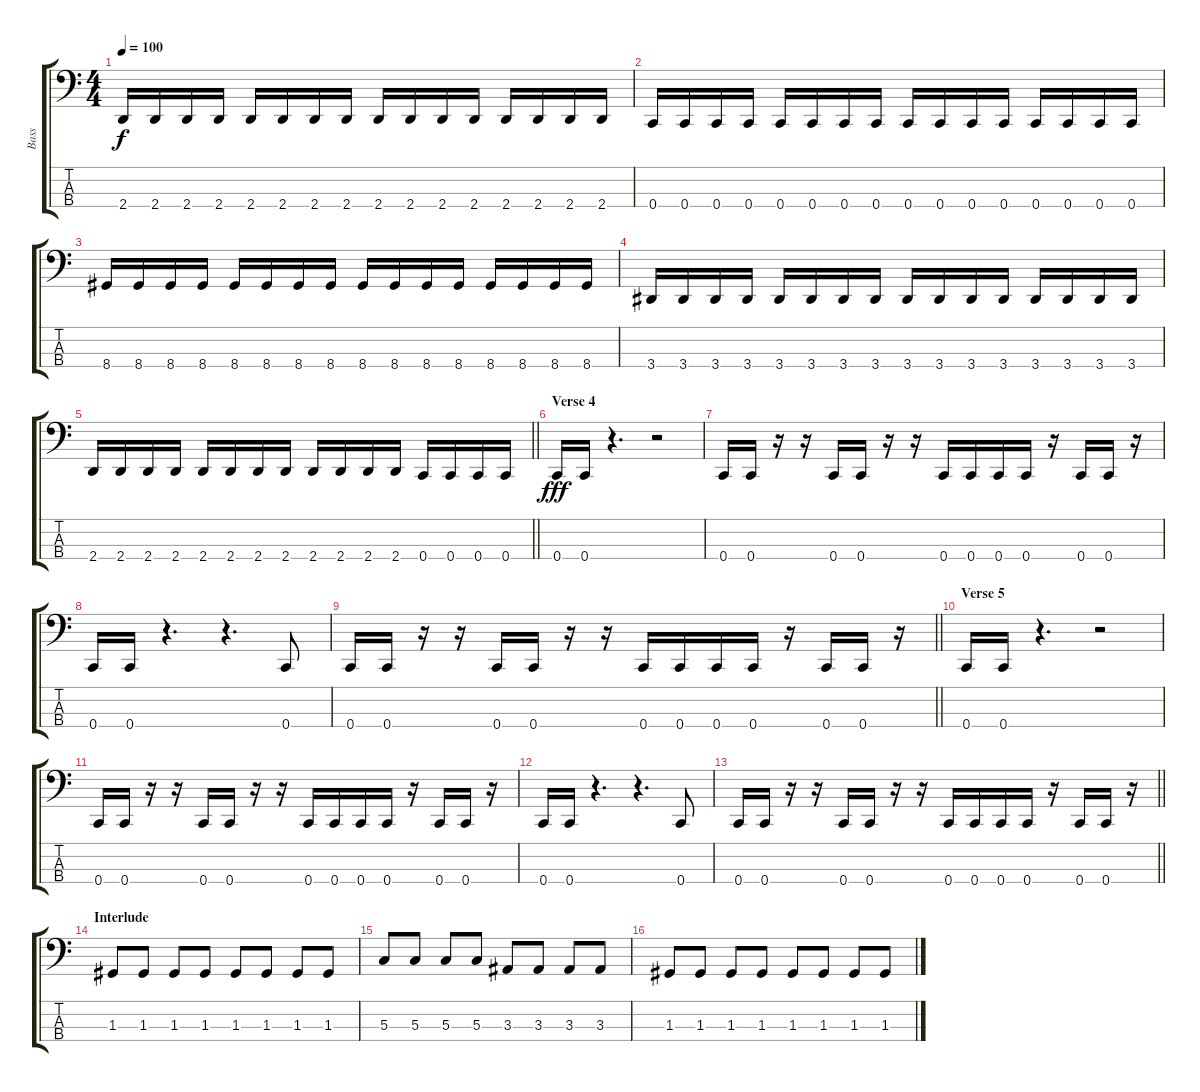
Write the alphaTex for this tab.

\track ("Bass" "Bass") {instrument electricbasspick}
\staff {score tabs}
\tuning (F2 C2 G1 C1) {hide}
\ts (4 4)
\tempo 100
\clef f4
\ks c
2.4.16{dy f} 2.4.16 2.4.16 2.4.16 2.4.16 2.4.16 2.4.16 2.4.16 2.4.16 2.4.16 2.4.16 2.4.16 2.4.16 2.4.16 2.4.16 2.4.16 |
0.4.16 0.4.16 0.4.16 0.4.16 0.4.16 0.4.16 0.4.16 0.4.16 0.4.16 0.4.16 0.4.16 0.4.16 0.4.16 0.4.16 0.4.16 0.4.16 |
8.4.16 8.4.16 8.4.16 8.4.16 8.4.16 8.4.16 8.4.16 8.4.16 8.4.16 8.4.16 8.4.16 8.4.16 8.4.16 8.4.16 8.4.16 8.4.16 |
3.4.16 3.4.16 3.4.16 3.4.16 3.4.16 3.4.16 3.4.16 3.4.16 3.4.16 3.4.16 3.4.16 3.4.16 3.4.16 3.4.16 3.4.16 3.4.16 |
\barLineRight lightlight
2.4.16 2.4.16 2.4.16 2.4.16 2.4.16 2.4.16 2.4.16 2.4.16 2.4.16 2.4.16 2.4.16 2.4.16 0.4.16 0.4.16 0.4.16 0.4.16 |
\section ("" "Verse 4")
0.4.16{dy fff} 0.4.16 r.4{d} r.2 |
0.4.16 0.4.16 r.16 r.16 0.4.16 0.4.16 r.16 r.16 0.4.16 0.4.16 0.4.16 0.4.16 r.16 0.4.16 0.4.16 r.16 |
0.4.16 0.4.16 r.4{d} r.4{d} 0.4.8 |
\barLineRight lightlight
0.4.16 0.4.16 r.16 r.16 0.4.16 0.4.16 r.16 r.16 0.4.16 0.4.16 0.4.16 0.4.16 r.16 0.4.16 0.4.16 r.16 |
\section ("" "Verse 5")
0.4.16 0.4.16 r.4{d} r.2 |
0.4.16 0.4.16 r.16 r.16 0.4.16 0.4.16 r.16 r.16 0.4.16 0.4.16 0.4.16 0.4.16 r.16 0.4.16 0.4.16 r.16 |
0.4.16 0.4.16 r.4{d} r.4{d} 0.4.8 |
\barLineRight lightlight
0.4.16 0.4.16 r.16 r.16 0.4.16 0.4.16 r.16 r.16 0.4.16 0.4.16 0.4.16 0.4.16 r.16 0.4.16 0.4.16 r.16 |
\section ("" "Interlude")
1.3.8 1.3.8 1.3.8 1.3.8 1.3.8 1.3.8 1.3.8 1.3.8 |
5.3.8 5.3.8 5.3.8 5.3.8 3.3.8 3.3.8 3.3.8 3.3.8 |
1.3.8 1.3.8 1.3.8 1.3.8 1.3.8 1.3.8 1.3.8 1.3.8
